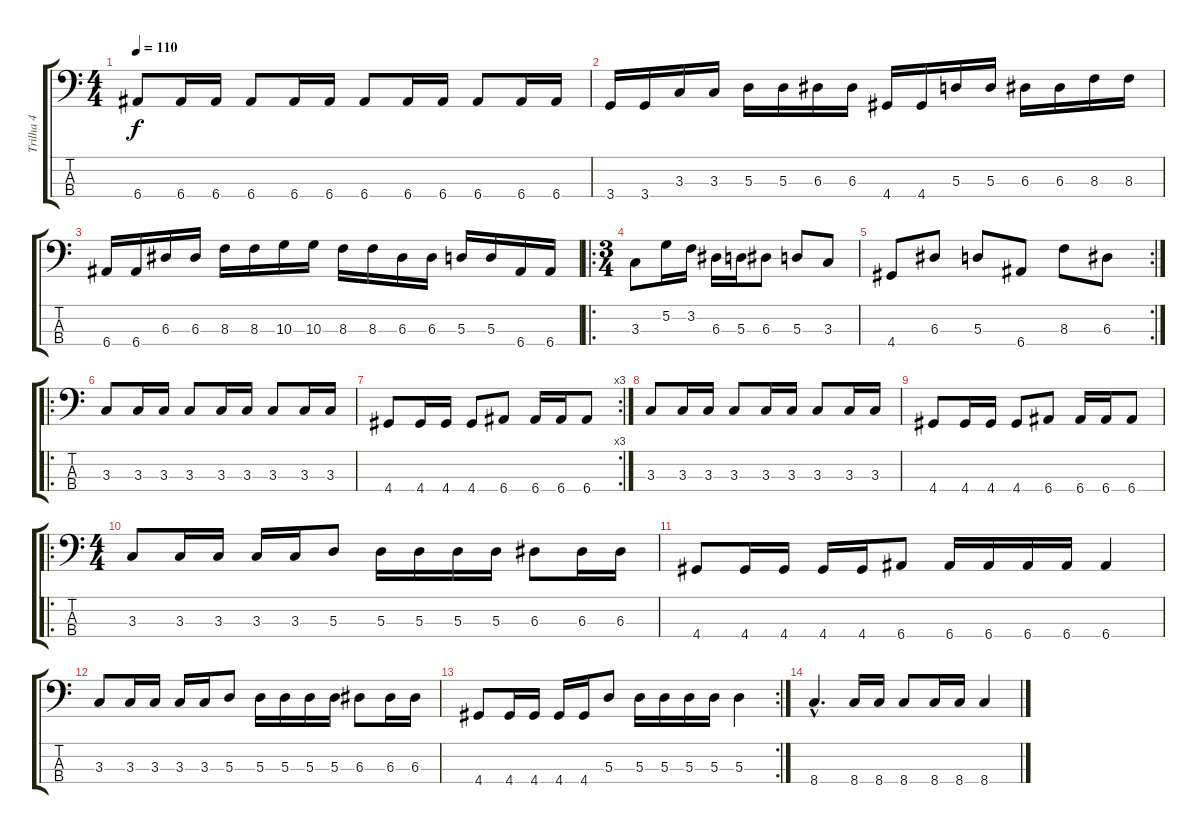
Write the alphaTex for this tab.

\track ("Trilha 4" "Trilha 4") {instrument electricbassfinger}
\staff {score tabs}
\tuning (G2 D2 A1 E1) {hide}
\ts (4 4)
\tempo 110
\clef f4
\ks c
6.4.8{dy f} 6.4.16 6.4.16 6.4.8 6.4.16 6.4.16 6.4.8 6.4.16 6.4.16 6.4.8 6.4.16 6.4.16 |
3.4.16 3.4.16 3.3.16 3.3.16 5.3.16 5.3.16 6.3.16 6.3.16 4.4.16 4.4.16 5.3.16 5.3.16 6.3.16 6.3.16 8.3.16 8.3.16 |
6.4.16 6.4.16 6.3.16 6.3.16 8.3.16 8.3.16 10.3.16 10.3.16 8.3.16 8.3.16 6.3.16 6.3.16 5.3.16 5.3.16 6.4.16 6.4.16 |
\ro
\ts (3 4)
3.3.8 5.2.16 3.2.16 6.3.16 5.3.16 6.3.8 5.3.8 3.3.8 |
\rc 2
4.4.8 6.3.8 5.3.8 6.4.8 8.3.8 6.3.8 |
\ro
3.3.8 3.3.16 3.3.16 3.3.8 3.3.16 3.3.16 3.3.8 3.3.16 3.3.16 |
\rc 3
4.4.8 4.4.16 4.4.16 4.4.8 6.4.8 6.4.16 6.4.16 6.4.8 |
3.3.8 3.3.16 3.3.16 3.3.8 3.3.16 3.3.16 3.3.8 3.3.16 3.3.16 |
4.4.8 4.4.16 4.4.16 4.4.8 6.4.8 6.4.16 6.4.16 6.4.8 |
\ro
\ts (4 4)
3.3.8 3.3.16 3.3.16 3.3.16 3.3.16 5.3.8 5.3.16 5.3.16 5.3.16 5.3.16 6.3.8 6.3.16 6.3.16 |
4.4.8 4.4.16 4.4.16 4.4.16 4.4.16 6.4.8 6.4.16 6.4.16 6.4.16 6.4.16 6.4.4 |
3.3.8 3.3.16 3.3.16 3.3.16 3.3.16 5.3.8 5.3.16 5.3.16 5.3.16 5.3.16 6.3.8 6.3.16 6.3.16 |
\rc 2
4.4.8 4.4.16 4.4.16 4.4.16 4.4.16 5.3.8 5.3.16 5.3.16 5.3.16 5.3.16 5.3.4 |
8.4{hac}.4{d} 8.4.16 8.4.16 8.4.8 8.4.16 8.4.16 8.4.4
